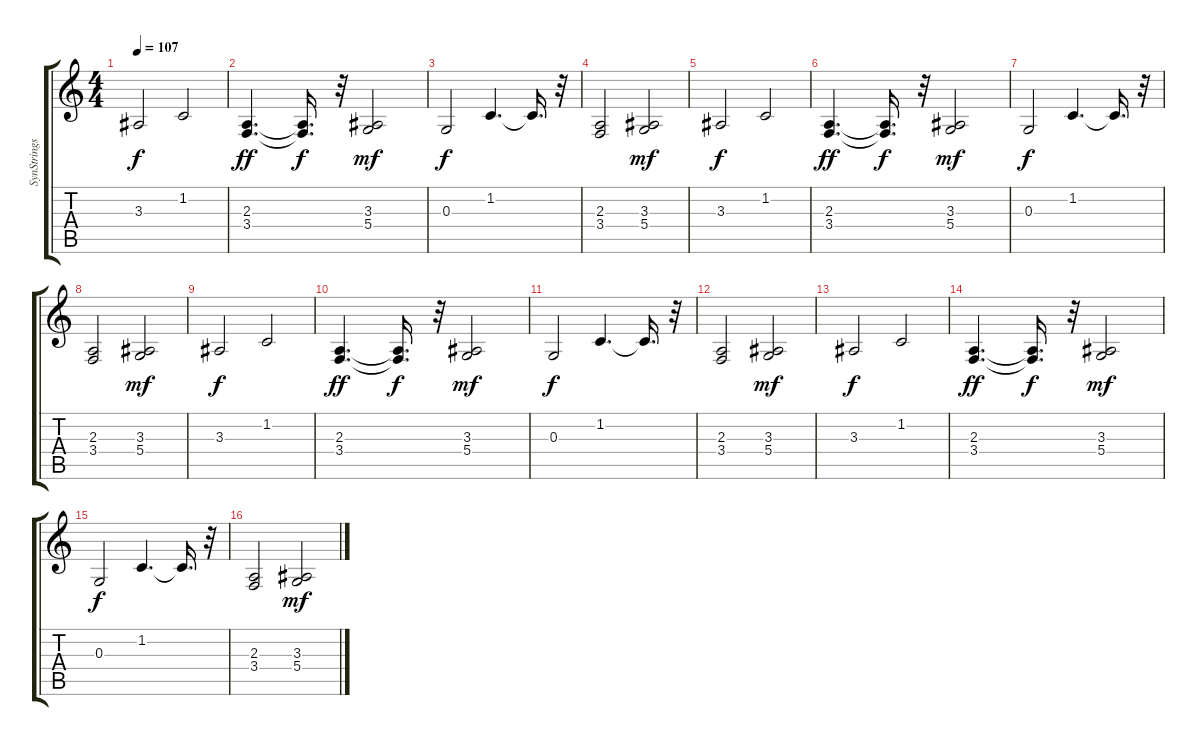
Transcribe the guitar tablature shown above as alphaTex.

\track ("SynStrings" "SynStrings") {instrument synthstrings1}
\staff {score tabs}
\tuning (E4 B3 G3 D3 A2 E2) {hide}
\ts (4 4)
\tempo 107
\clef g2
\ks c
3.3.2{dy f} 1.2.2 |
(2.3 3.4).4{d dy ff} (2.3{t} 3.4{t}).16{d dy f} r.32 (3.3 5.4).2{dy mf} |
0.3.2{dy f} 1.2.4{d} 1.2{t}.16{d} r.32 |
(2.3 3.4).2 (3.3 5.4).2{dy mf} |
3.3.2{dy f} 1.2.2 |
(2.3 3.4).4{d dy ff} (2.3{t} 3.4{t}).16{d dy f} r.32 (3.3 5.4).2{dy mf} |
0.3.2{dy f} 1.2.4{d} 1.2{t}.16{d} r.32 |
(2.3 3.4).2 (3.3 5.4).2{dy mf} |
3.3.2{dy f} 1.2.2 |
(2.3 3.4).4{d dy ff} (2.3{t} 3.4{t}).16{d dy f} r.32 (3.3 5.4).2{dy mf} |
0.3.2{dy f} 1.2.4{d} 1.2{t}.16{d} r.32 |
(2.3 3.4).2 (3.3 5.4).2{dy mf} |
3.3.2{dy f} 1.2.2 |
(2.3 3.4).4{d dy ff} (2.3{t} 3.4{t}).16{d dy f} r.32 (3.3 5.4).2{dy mf} |
0.3.2{dy f} 1.2.4{d} 1.2{t}.16{d} r.32 |
(2.3 3.4).2 (3.3 5.4).2{dy mf}
